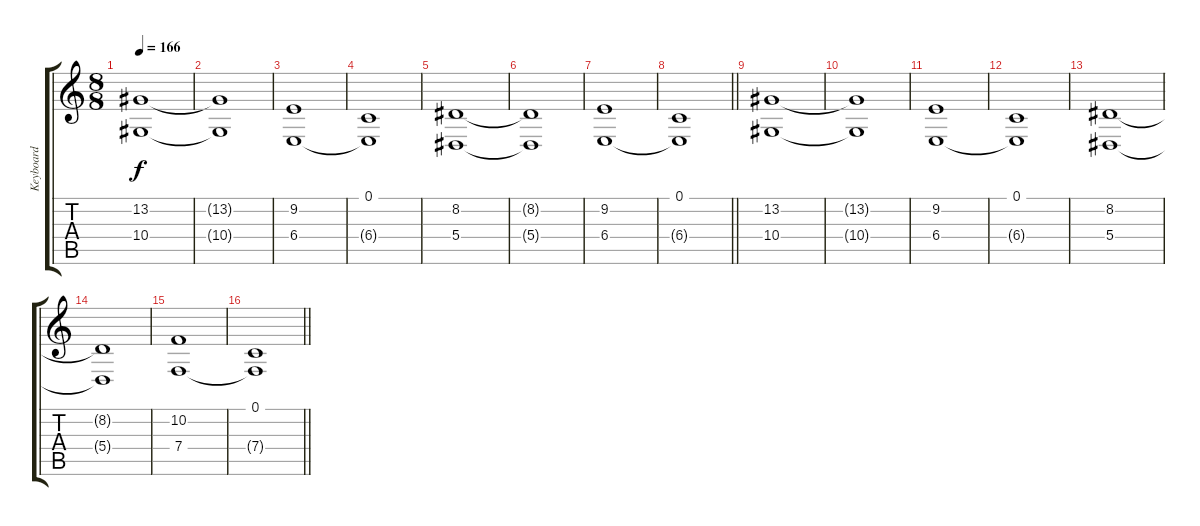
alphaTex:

\track ("Keyboard" "Keyboard") {instrument pad4choir}
\staff {score tabs}
\tuning (C4 G3 Eb3 Bb2 F2 C2) {hide}
\ts (8 8)
\section ("" "")
\tempo 166
\clef g2
\ks c
(13.2 10.4).1{dy f} |
(13.2{t} 10.4{t}).1 |
(9.2 6.4).1 |
(0.1 6.4{t}).1 |
(8.2 5.4).1 |
(8.2{t} 5.4{t}).1 |
(9.2 6.4).1 |
\barLineRight lightlight
(0.1 6.4{t}).1 |
\section ("" "")
(13.2 10.4).1 |
(13.2{t} 10.4{t}).1 |
(9.2 6.4).1 |
(0.1 6.4{t}).1 |
(8.2 5.4).1 |
(8.2{t} 5.4{t}).1 |
(10.2 7.4).1 |
\barLineRight lightlight
(0.1 7.4{t}).1
